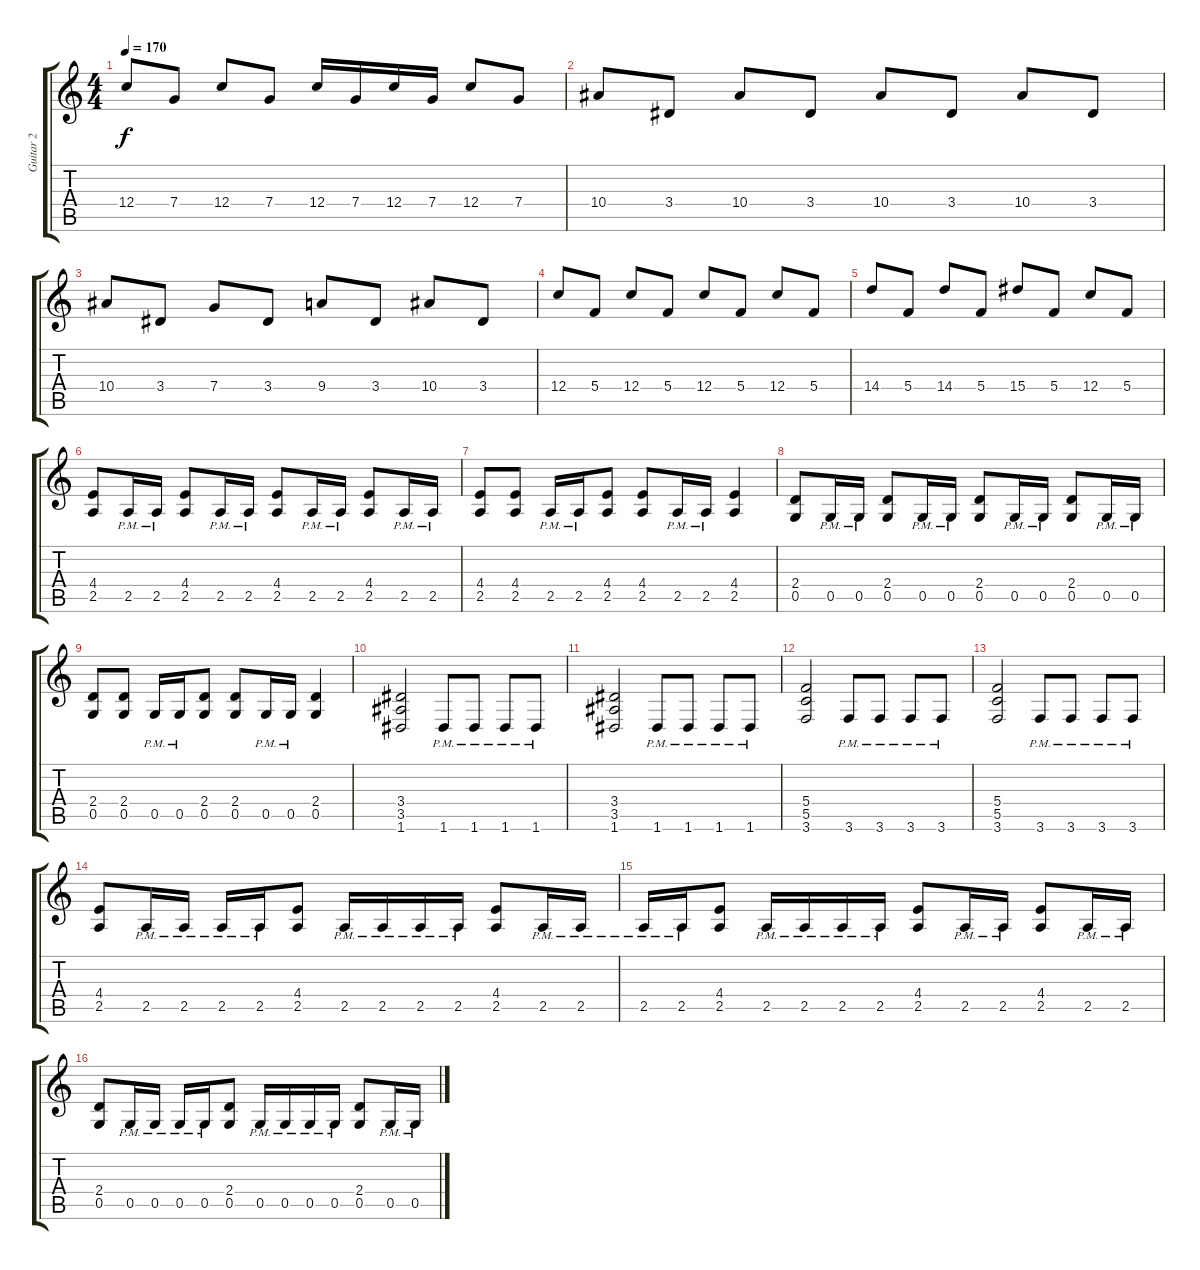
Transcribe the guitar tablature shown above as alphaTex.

\track ("Guitar 2" "Guitar 2") {instrument distortionguitar}
\staff {score tabs}
\tuning (D4 A3 F3 C3 G2 D2) {hide}
\ts (4 4)
\tempo 170
\clef g2
\ks c
12.4.8{dy f} 7.4.8 12.4.8 7.4.8 12.4.16 7.4.16 12.4.16 7.4.16 12.4.8 7.4.8 |
10.4.8 3.4.8 10.4.8 3.4.8 10.4.8 3.4.8 10.4.8 3.4.8 |
10.4.8 3.4.8 7.4.8 3.4.8 9.4.8 3.4.8 10.4.8 3.4.8 |
12.4.8 5.4.8 12.4.8 5.4.8 12.4.8 5.4.8 12.4.8 5.4.8 |
14.4.8 5.4.8 14.4.8 5.4.8 15.4.8 5.4.8 12.4.8 5.4.8 |
(4.4 2.5).8 2.5{pm}.16 2.5{pm}.16 (4.4 2.5).8 2.5{pm}.16 2.5{pm}.16 (4.4 2.5).8 2.5{pm}.16 2.5{pm}.16 (4.4 2.5).8 2.5{pm}.16 2.5{pm}.16 |
(4.4 2.5).8 (4.4 2.5).8 2.5{pm}.16 2.5{pm}.16 (4.4 2.5).8 (4.4 2.5).8 2.5{pm}.16 2.5{pm}.16 (4.4 2.5).4 |
(2.4 0.5).8 0.5{pm}.16 0.5{pm}.16 (2.4 0.5).8 0.5{pm}.16 0.5{pm}.16 (2.4 0.5).8 0.5{pm}.16 0.5{pm}.16 (2.4 0.5).8 0.5{pm}.16 0.5{pm}.16 |
(2.4 0.5).8 (2.4 0.5).8 0.5{pm}.16 0.5{pm}.16 (2.4 0.5).8 (2.4 0.5).8 0.5{pm}.16 0.5{pm}.16 (2.4 0.5).4 |
(3.4 3.5 1.6).2 1.6{pm}.8 1.6{pm}.8 1.6{pm}.8 1.6{pm}.8 |
(3.4 3.5 1.6).2 1.6{pm}.8 1.6{pm}.8 1.6{pm}.8 1.6{pm}.8 |
(5.4 5.5 3.6).2 3.6{pm}.8 3.6{pm}.8 3.6{pm}.8 3.6{pm}.8 |
(5.4 5.5 3.6).2 3.6{pm}.8 3.6{pm}.8 3.6{pm}.8 3.6{pm}.8 |
(4.4 2.5).8 2.5{pm}.16 2.5{pm}.16 2.5{pm}.16 2.5{pm}.16 (4.4 2.5).8 2.5{pm}.16 2.5{pm}.16 2.5{pm}.16 2.5{pm}.16 (4.4 2.5).8 2.5{pm}.16 2.5{pm}.16 |
2.5{pm}.16 2.5{pm}.16 (4.4 2.5).8 2.5{pm}.16 2.5{pm}.16 2.5{pm}.16 2.5{pm}.16 (4.4 2.5).8 2.5{pm}.16 2.5{pm}.16 (4.4 2.5).8 2.5{pm}.16 2.5{pm}.16 |
(2.4 0.5).8 0.5{pm}.16 0.5{pm}.16 0.5{pm}.16 0.5{pm}.16 (2.4 0.5).8 0.5{pm}.16 0.5{pm}.16 0.5{pm}.16 0.5{pm}.16 (2.4 0.5).8 0.5{pm}.16 0.5{pm}.16
